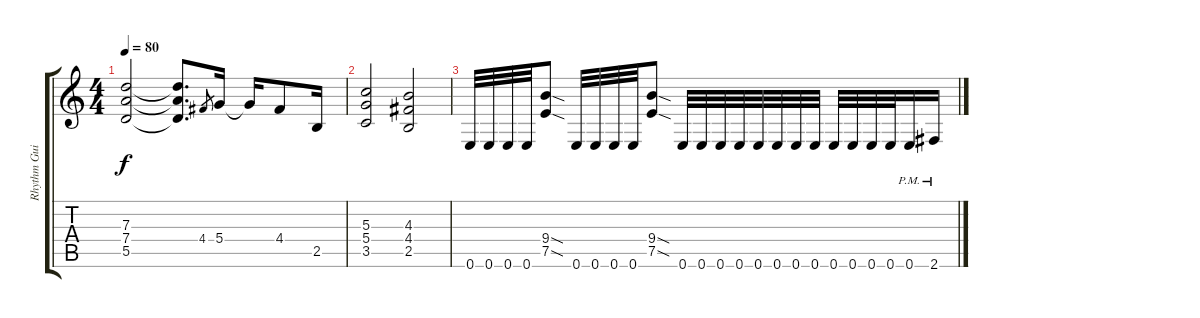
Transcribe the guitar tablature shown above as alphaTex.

\track ("Rhythm Guitar 2" "Rhythm Gui") {instrument overdrivenguitar}
\staff {score tabs}
\tuning (E4 B3 G3 D3 A2 E2) {hide}
\ts (4 4)
\tempo 80
\clef g2
\ks c
(7.3 7.4 5.5).2{dy f} (7.3{t} 7.4{t} 5.5{t}).8{d} 4.4.8{gr} 5.4.16 5.4{t}.16 4.4.8 2.5.16 |
(5.3 5.4 3.5).2 (4.3 4.4 2.5).2 |
0.6.32 0.6.32 0.6.32 0.6.32 (9.4{sod} 7.5{sod}).8 0.6.32 0.6.32 0.6.32 0.6.32 (9.4{sod} 7.5{sod}).8 0.6.32 0.6.32 0.6.32 0.6.32 0.6.32 0.6.32 0.6.32 0.6.32 0.6.32 0.6.32 0.6.32 0.6.32 0.6{pm}.16 2.6{pm}.16
